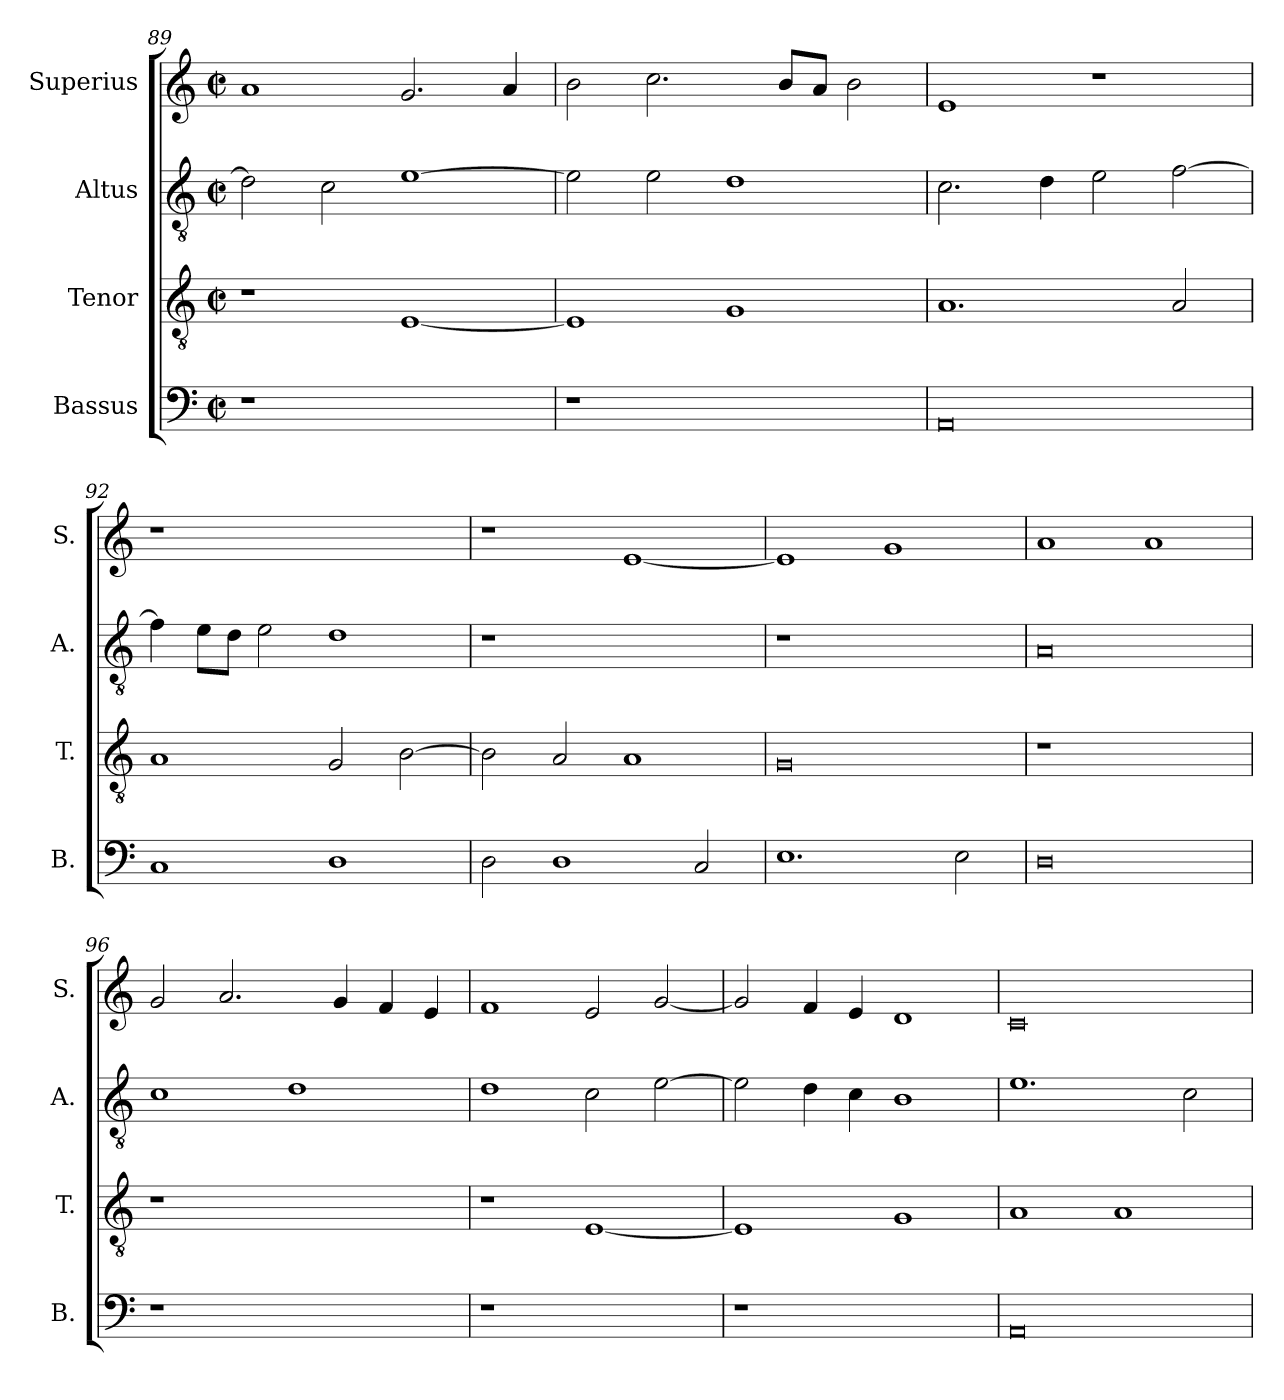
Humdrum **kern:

**kern	**kern	**kern	**kern
*part4	*part3	*part2	*part1
*staff4	*staff3	*staff2	*staff1
*I"Bassus	*I"Tenor	*I"Altus	*I"Superius
*I'B.	*I'T.	*I'A.	*I'S.
*clefF4	*clefGv2	*clefGv2	*clefG2
*	*ITrd7c12	*ITrd7c12	*
*k[]	*k[]	*k[]	*k[]
*C:	*C:	*C:	*C:
*M2/2	*M2/2	*M2/2	*M2/2
*met(c|)	*met(c|)	*met(c|)	*met(c|)
=89	=89	=89	=89
!LO:N:vis=1	!	!	!
1r	1r	2Di\]	1ai
.	.	2Ci\	.
1ryy	[<1EEi	[>1Ei	2.gi/
.	.	.	4ai/
=90	=90	=90	=90
!LO:N:vis=1	!	!	!
1r	1EEi]	2Ei\]	2bi\
.	.	2Ei\	2.cci\
1ryy	1GGi	1Di	.
.	.	.	8bi/L
.	.	.	8ai/J
.	.	.	2bi\
!!LO:LB:g=z
=91	=91	=91	=91
0AAi	1.AAi	2.Ci\	1ei
.	.	4Di\	.
.	.	2Ei\	1r
.	2AAi/	[>2Fi\	.
=92	=92	=92	=92
!	!	!	!LO:N:vis=1
1Ci	1AAi	4Fi\]	1r
.	.	8Ei\L	.
.	.	8Di\J	.
.	.	2Ei\	.
1Di	2GGi/	1Di	1ryy
.	[>2BBi\	.	.
=93	=93	=93	=93
!	!	!LO:N:vis=1	!
2Di\	2BBi\]	1r	1r
1Di	2AAi/	.	.
.	1AAi	1ryy	[<1ei
2Ci/	.	.	.
=94	=94	=94	=94
!	!	!LO:N:vis=1	!
1.Ei	0GGi	1r	1ei]
.	.	1ryy	1gi
2Ei\	.	.	.
=95	=95	=95	=95
!	!LO:N:vis=1	!	!
0Di	1r	0AAi	1ai
.	1ryy	.	1ai
!!LO:LB:g=z
=96	=96	=96	=96
!LO:N:vis=1	!LO:N:vis=1	!	!
1r	1r	1Ci	2gi/
.	.	.	2.ai/
1ryy	1ryy	1Di	.
.	.	.	4gi/
.	.	.	4fi/
.	.	.	4ei/
=97	=97	=97	=97
!LO:N:vis=1	!	!	!
1r	1r	1Di	1fi
1ryy	[<1EEi	2Ci\	2ei/
.	.	[>2Ei\	[<2gi/
=98	=98	=98	=98
!LO:N:vis=1	!	!	!
1r	1EEi]	2Ei\]	2gi/]
.	.	4Di\	4fi/
.	.	4Ci\	4ei/
1ryy	1GGi	1BBi	1di
=99	=99	=99	=99
0AAi	1AAi	1.Ei	0ci
.	1AAi	.	.
.	.	2Ci\	.
=	=	=	=
*-	*-	*-	*-
